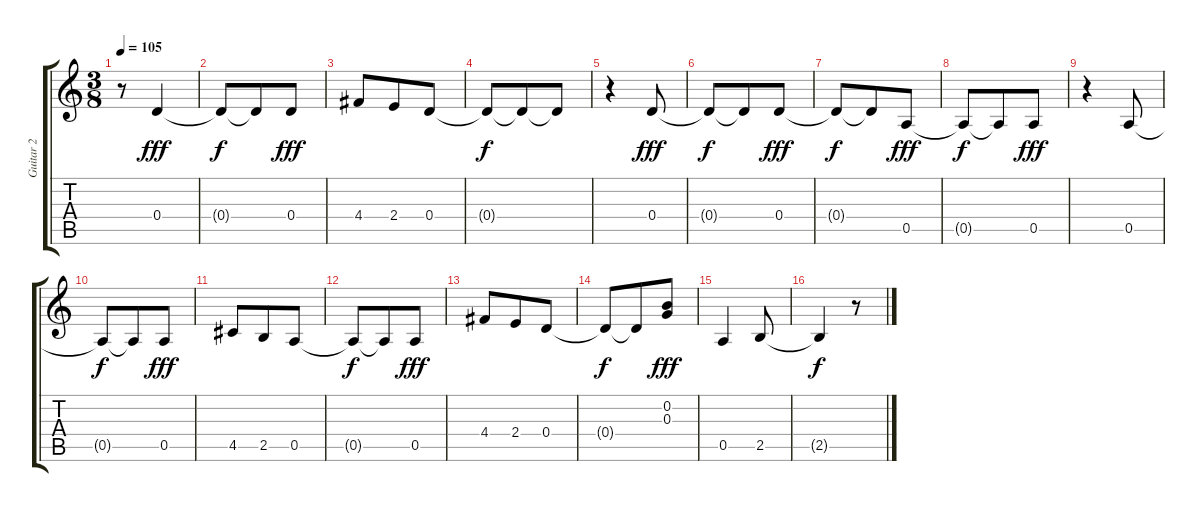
\track ("Guitar 2" "Guitar 2") {instrument acousticguitarsteel}
\staff {score tabs}
\tuning (E4 B3 G3 D3 A2 E2) {hide}
\ts (3 8)
\tempo 105
\clef g2
\ks c
r.8{dy f} 0.4.4{dy fff} |
0.4{t}.8{dy f} 0.4{t}.8 0.4.8{dy fff} |
4.4.8 2.4.8 0.4.8 |
0.4{t}.8{dy f} 0.4{t}.8 0.4{t}.8 |
r.4 0.4.8{dy fff} |
0.4{t}.8{dy f} 0.4{t}.8 0.4.8{dy fff} |
0.4{t}.8{dy f} 0.4{t}.8 0.5.8{dy fff} |
0.5{t}.8{dy f} 0.5{t}.8 0.5.8{dy fff} |
r.4 0.5.8 |
0.5{t}.8{dy f} 0.5{t}.8 0.5.8{dy fff} |
4.5.8 2.5.8 0.5.8 |
0.5{t}.8{dy f} 0.5{t}.8 0.5.8{dy fff} |
4.4.8 2.4.8 0.4.8 |
0.4{t}.8{dy f} 0.4{t}.8 (0.2 0.3).8{dy fff} |
0.5.4 2.5.8 |
2.5{t}.4{dy f} r.8
